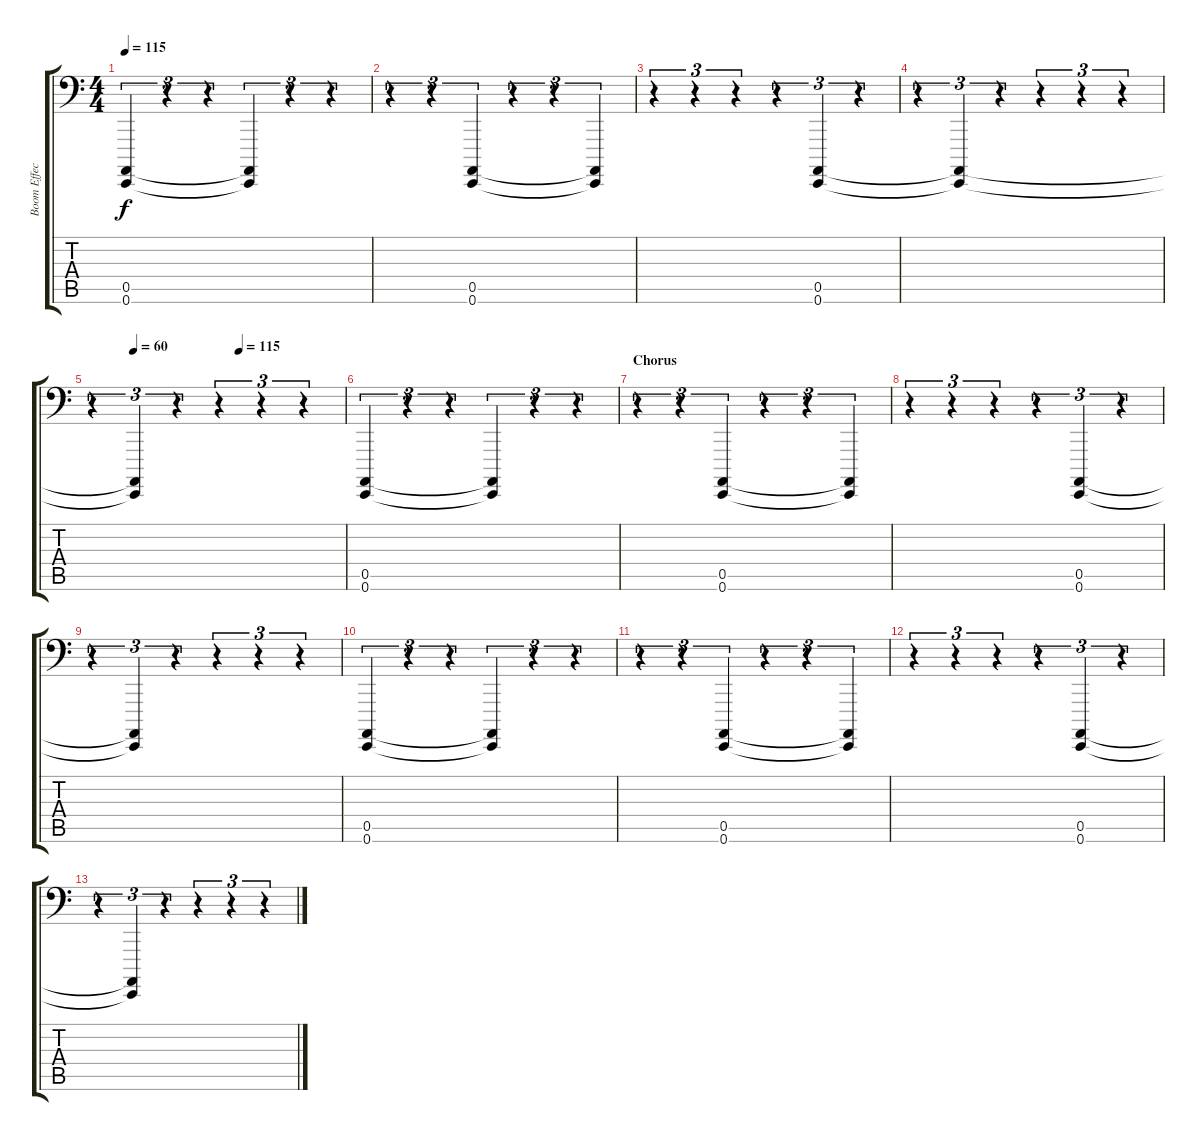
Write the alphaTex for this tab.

\track ("Boom Effect" "Boom Effec") {instrument gunshot}
\staff {score tabs}
\tuning (E2 B1 G1 D1 A0 E0) {hide}
\ts (4 4)
\tempo 115
\clef f4
\ks c
(0.5 0.6).4{tu (3 2) dy f} r.4{tu (3 2)} r.4{tu (3 2)} (0.5{t} 0.6{t}).4{tu (3 2)} r.4{tu (3 2)} r.4{tu (3 2)} |
r.4{tu (3 2)} r.4{tu (3 2)} (0.5 0.6).4{tu (3 2)} r.4{tu (3 2)} r.4{tu (3 2)} (0.5{t} 0.6{t}).4{tu (3 2)} |
r.4{tu (3 2)} r.4{tu (3 2)} r.4{tu (3 2)} r.4{tu (3 2)} (0.5 0.6).4{tu (3 2)} r.4{tu (3 2)} |
r.4{tu (3 2)} (0.5{t} 0.6{t}).4{tu (3 2)} r.4{tu (3 2)} r.4{tu (3 2)} r.4{tu (3 2)} r.4{tu (3 2)} |
\tempo (60 0.16666666666666666)
\tempo (115 0.5833333333333334)
r.4{tu (3 2)} (0.5{t} 0.6{t}).4{tu (3 2)} r.4{tu (3 2)} r.4{tu (3 2)} r.4{tu (3 2)} r.4{tu (3 2)} |
(0.5 0.6).4{tu (3 2)} r.4{tu (3 2)} r.4{tu (3 2)} (0.5{t} 0.6{t}).4{tu (3 2)} r.4{tu (3 2)} r.4{tu (3 2)} |
\section ("" "Chorus")
r.4{tu (3 2)} r.4{tu (3 2)} (0.5 0.6).4{tu (3 2)} r.4{tu (3 2)} r.4{tu (3 2)} (0.5{t} 0.6{t}).4{tu (3 2)} |
r.4{tu (3 2)} r.4{tu (3 2)} r.4{tu (3 2)} r.4{tu (3 2)} (0.5 0.6).4{tu (3 2)} r.4{tu (3 2)} |
r.4{tu (3 2)} (0.5{t} 0.6{t}).4{tu (3 2)} r.4{tu (3 2)} r.4{tu (3 2)} r.4{tu (3 2)} r.4{tu (3 2)} |
(0.5 0.6).4{tu (3 2)} r.4{tu (3 2)} r.4{tu (3 2)} (0.5{t} 0.6{t}).4{tu (3 2)} r.4{tu (3 2)} r.4{tu (3 2)} |
r.4{tu (3 2)} r.4{tu (3 2)} (0.5 0.6).4{tu (3 2)} r.4{tu (3 2)} r.4{tu (3 2)} (0.5{t} 0.6{t}).4{tu (3 2)} |
r.4{tu (3 2)} r.4{tu (3 2)} r.4{tu (3 2)} r.4{tu (3 2)} (0.5 0.6).4{tu (3 2)} r.4{tu (3 2)} |
r.4{tu (3 2)} (0.5{t} 0.6{t}).4{tu (3 2)} r.4{tu (3 2)} r.4{tu (3 2)} r.4{tu (3 2)} r.4{tu (3 2)}
